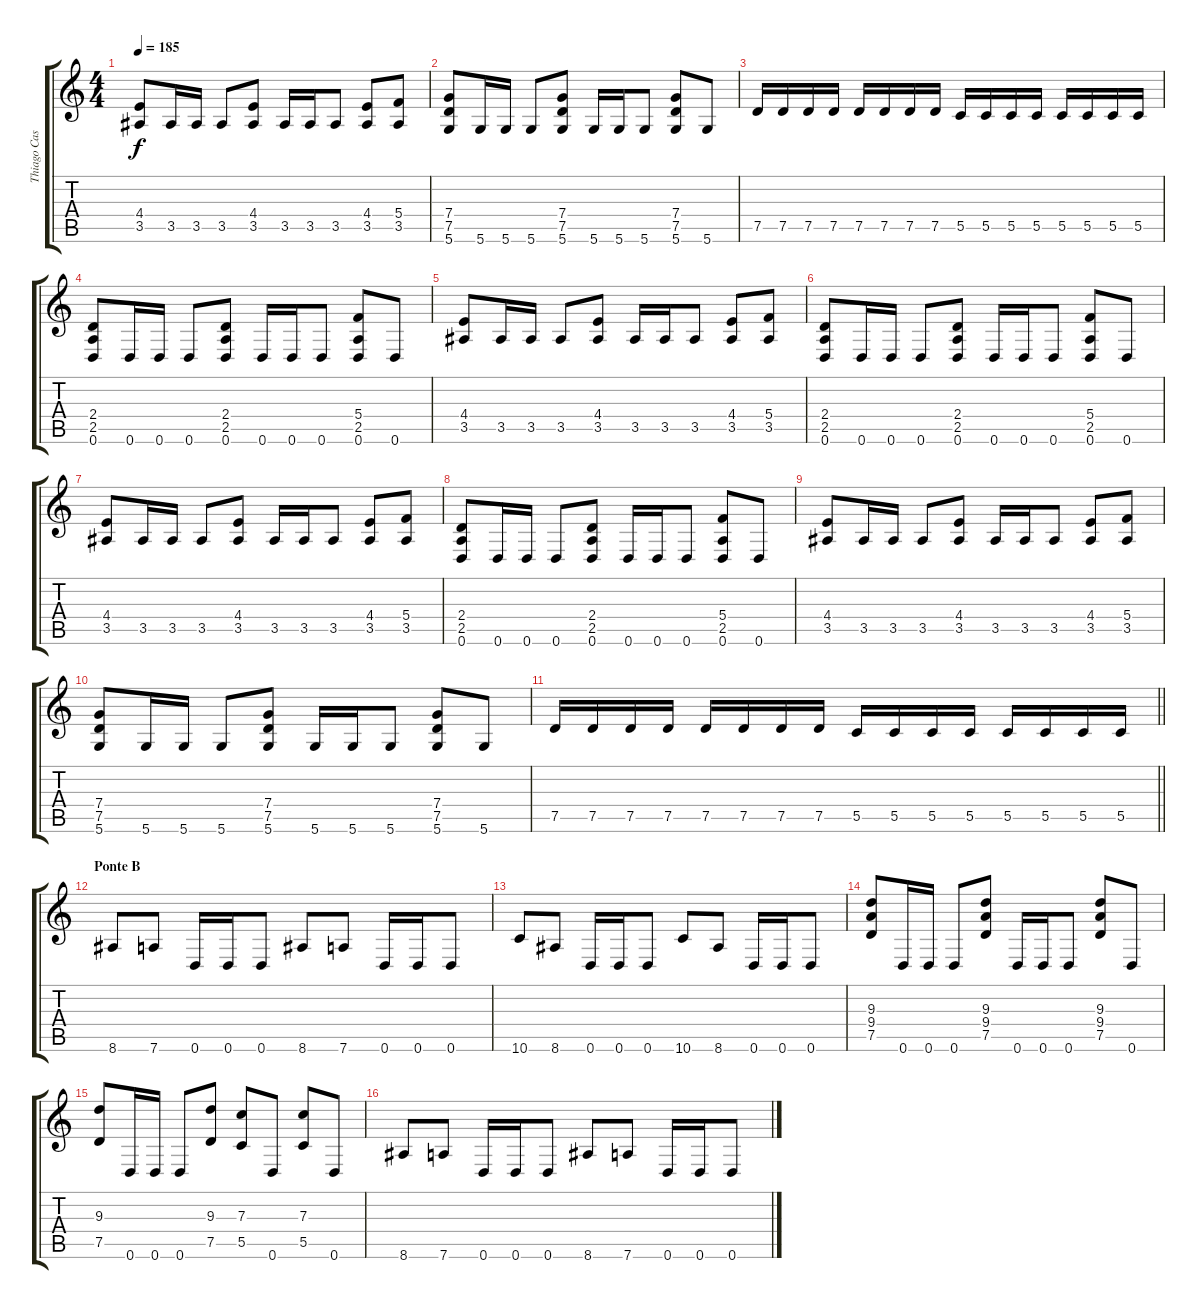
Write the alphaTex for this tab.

\track ("Thiago Castro" "Thiago Cas") {instrument distortionguitar}
\staff {score tabs}
\tuning (D4 A3 F3 C3 G2 D2) {hide}
\ts (4 4)
\tempo 185
\clef g2
\ks c
(4.4 3.5).8{dy f} 3.5.16 3.5.16 3.5.8 (4.4 3.5).8 3.5.16 3.5.16 3.5.8 (4.4 3.5).8 (5.4 3.5).8 |
(7.4 7.5 5.6).8 5.6.16 5.6.16 5.6.8 (7.4 7.5 5.6).8 5.6.16 5.6.16 5.6.8 (7.4 7.5 5.6).8 5.6.8 |
7.5.16 7.5.16 7.5.16 7.5.16 7.5.16 7.5.16 7.5.16 7.5.16 5.5.16 5.5.16 5.5.16 5.5.16 5.5.16 5.5.16 5.5.16 5.5.16 |
(2.4 2.5 0.6).8 0.6.16 0.6.16 0.6.8 (2.4 2.5 0.6).8 0.6.16 0.6.16 0.6.8 (5.4 2.5 0.6).8 0.6.8 |
(4.4 3.5).8 3.5.16 3.5.16 3.5.8 (4.4 3.5).8 3.5.16 3.5.16 3.5.8 (4.4 3.5).8 (5.4 3.5).8 |
(2.4 2.5 0.6).8 0.6.16 0.6.16 0.6.8 (2.4 2.5 0.6).8 0.6.16 0.6.16 0.6.8 (5.4 2.5 0.6).8 0.6.8 |
(4.4 3.5).8 3.5.16 3.5.16 3.5.8 (4.4 3.5).8 3.5.16 3.5.16 3.5.8 (4.4 3.5).8 (5.4 3.5).8 |
(2.4 2.5 0.6).8 0.6.16 0.6.16 0.6.8 (2.4 2.5 0.6).8 0.6.16 0.6.16 0.6.8 (5.4 2.5 0.6).8 0.6.8 |
(4.4 3.5).8 3.5.16 3.5.16 3.5.8 (4.4 3.5).8 3.5.16 3.5.16 3.5.8 (4.4 3.5).8 (5.4 3.5).8 |
(7.4 7.5 5.6).8 5.6.16 5.6.16 5.6.8 (7.4 7.5 5.6).8 5.6.16 5.6.16 5.6.8 (7.4 7.5 5.6).8 5.6.8 |
\barLineRight lightlight
7.5.16 7.5.16 7.5.16 7.5.16 7.5.16 7.5.16 7.5.16 7.5.16 5.5.16 5.5.16 5.5.16 5.5.16 5.5.16 5.5.16 5.5.16 5.5.16 |
\section ("" "Ponte B")
8.6.8 7.6.8 0.6.16 0.6.16 0.6.8 8.6.8 7.6.8 0.6.16 0.6.16 0.6.8 |
10.6.8 8.6.8 0.6.16 0.6.16 0.6.8 10.6.8 8.6.8 0.6.16 0.6.16 0.6.8 |
(9.3 9.4 7.5).8 0.6.16 0.6.16 0.6.8 (9.3 9.4 7.5).8 0.6.16 0.6.16 0.6.8 (9.3 9.4 7.5).8 0.6.8 |
(9.3 7.5).8 0.6.16 0.6.16 0.6.8 (9.3 7.5).8 (7.3 5.5).8 0.6.8 (7.3 5.5).8 0.6.8 |
8.6.8 7.6.8 0.6.16 0.6.16 0.6.8 8.6.8 7.6.8 0.6.16 0.6.16 0.6.8
